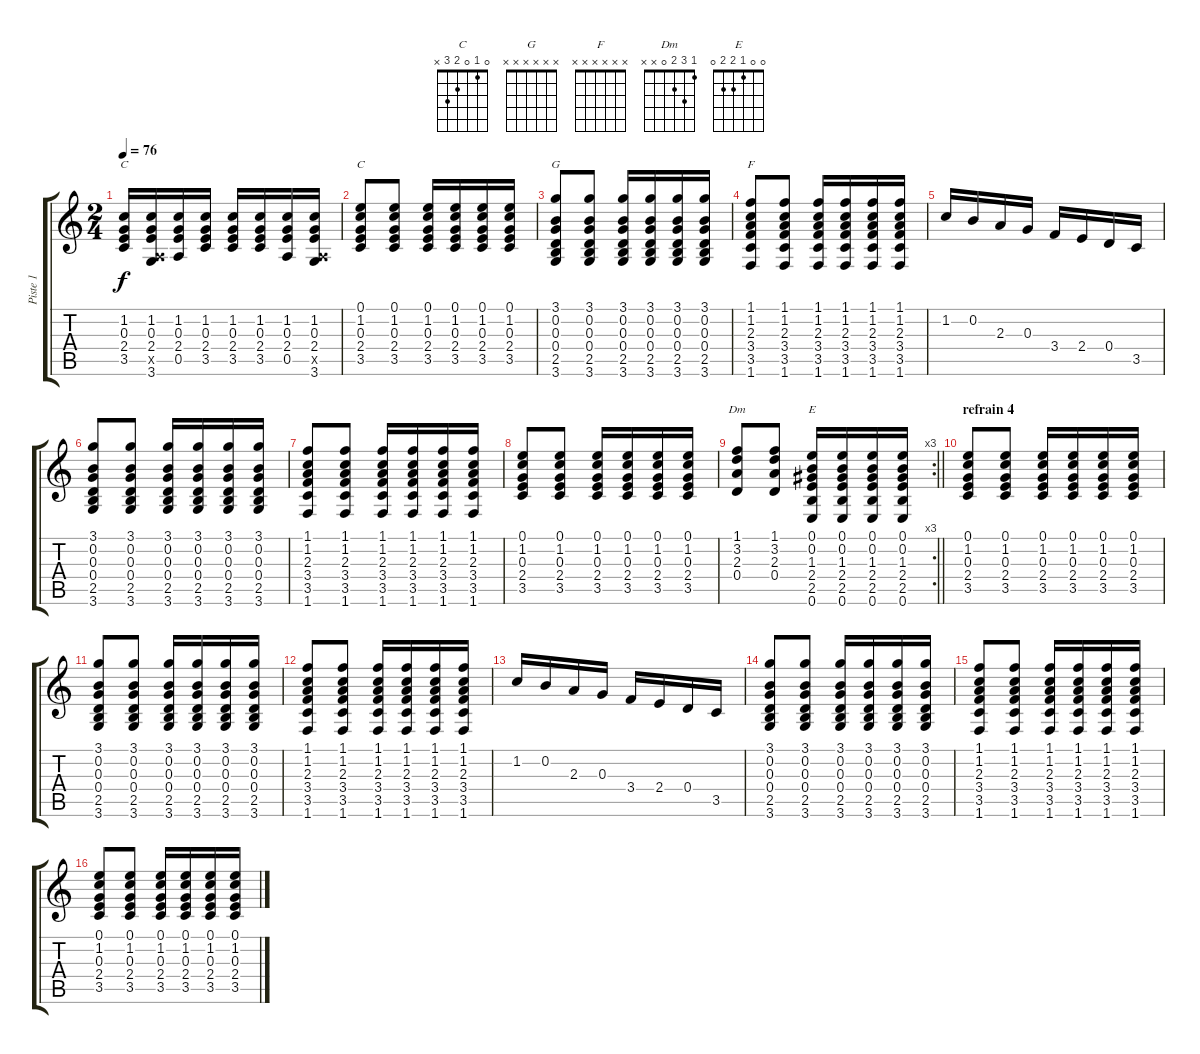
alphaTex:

\track ("Piste 1" "Piste 1") {instrument acousticguitarsteel}
\staff {score tabs}
\tuning (E4 B3 G3 D3 A2 E2) {hide}
\chord ("C" x 1 0 2 3 x)
\chord ("C" 0 1 0 2 3 x)
\chord ("G" x x x x x x)
\chord ("F" x x x x x x)
\chord ("Dm" 1 3 2 0 x x)
\chord ("E" 0 0 1 2 2 0)
\ts (2 4)
\tempo 76
\clef g2
\ks c
(1.2 0.3 2.4 3.5).16{ch "C" dy f} (1.2 0.3 2.4 0.5{x} 3.6).16 (1.2 0.3 2.4 0.5).16 (1.2 0.3 2.4 3.5).16 (1.2 0.3 2.4 3.5).16 (1.2 0.3 2.4 3.5).16 (1.2 0.3 2.4 0.5).16 (1.2 0.3 2.4 0.5{x} 3.6).16 |
(0.1 1.2 0.3 2.4 3.5).8{ch "C"} (0.1 1.2 0.3 2.4 3.5).8 (0.1 1.2 0.3 2.4 3.5).16 (0.1 1.2 0.3 2.4 3.5).16 (0.1 1.2 0.3 2.4 3.5).16 (0.1 1.2 0.3 2.4 3.5).16 |
(3.1 0.2 0.3 0.4 2.5 3.6).8{ch "G"} (3.1 0.2 0.3 0.4 2.5 3.6).8 (3.1 0.2 0.3 0.4 2.5 3.6).16 (3.1 0.2 0.3 0.4 2.5 3.6).16 (3.1 0.2 0.3 0.4 2.5 3.6).16 (3.1 0.2 0.3 0.4 2.5 3.6).16 |
(1.1 1.2 2.3 3.4 3.5 1.6).8{ch "F"} (1.1 1.2 2.3 3.4 3.5 1.6).8 (1.1 1.2 2.3 3.4 3.5 1.6).16 (1.1 1.2 2.3 3.4 3.5 1.6).16 (1.1 1.2 2.3 3.4 3.5 1.6).16 (1.1 1.2 2.3 3.4 3.5 1.6).16 |
1.2.16 0.2.16 2.3.16 0.3.16 3.4.16 2.4.16 0.4.16 3.5.16 |
(3.1 0.2 0.3 0.4 2.5 3.6).8 (3.1 0.2 0.3 0.4 2.5 3.6).8 (3.1 0.2 0.3 0.4 2.5 3.6).16 (3.1 0.2 0.3 0.4 2.5 3.6).16 (3.1 0.2 0.3 0.4 2.5 3.6).16 (3.1 0.2 0.3 0.4 2.5 3.6).16 |
(1.1 1.2 2.3 3.4 3.5 1.6).8 (1.1 1.2 2.3 3.4 3.5 1.6).8 (1.1 1.2 2.3 3.4 3.5 1.6).16 (1.1 1.2 2.3 3.4 3.5 1.6).16 (1.1 1.2 2.3 3.4 3.5 1.6).16 (1.1 1.2 2.3 3.4 3.5 1.6).16 |
(0.1 1.2 0.3 2.4 3.5).8 (0.1 1.2 0.3 2.4 3.5).8 (0.1 1.2 0.3 2.4 3.5).16 (0.1 1.2 0.3 2.4 3.5).16 (0.1 1.2 0.3 2.4 3.5).16 (0.1 1.2 0.3 2.4 3.5).16 |
\rc 3
\barLineRight lightlight
(1.1 3.2 2.3 0.4).8{ch "Dm"} (1.1 3.2 2.3 0.4).8 (0.1 0.2 1.3 2.4 2.5 0.6).16{ch "E"} (0.1 0.2 1.3 2.4 2.5 0.6).16 (0.1 0.2 1.3 2.4 2.5 0.6).16 (0.1 0.2 1.3 2.4 2.5 0.6).16 |
\section ("" "refrain 4")
(0.1 1.2 0.3 2.4 3.5).8 (0.1 1.2 0.3 2.4 3.5).8 (0.1 1.2 0.3 2.4 3.5).16 (0.1 1.2 0.3 2.4 3.5).16 (0.1 1.2 0.3 2.4 3.5).16 (0.1 1.2 0.3 2.4 3.5).16 |
(3.1 0.2 0.3 0.4 2.5 3.6).8 (3.1 0.2 0.3 0.4 2.5 3.6).8 (3.1 0.2 0.3 0.4 2.5 3.6).16 (3.1 0.2 0.3 0.4 2.5 3.6).16 (3.1 0.2 0.3 0.4 2.5 3.6).16 (3.1 0.2 0.3 0.4 2.5 3.6).16 |
(1.1 1.2 2.3 3.4 3.5 1.6).8 (1.1 1.2 2.3 3.4 3.5 1.6).8 (1.1 1.2 2.3 3.4 3.5 1.6).16 (1.1 1.2 2.3 3.4 3.5 1.6).16 (1.1 1.2 2.3 3.4 3.5 1.6).16 (1.1 1.2 2.3 3.4 3.5 1.6).16 |
1.2.16 0.2.16 2.3.16 0.3.16 3.4.16 2.4.16 0.4.16 3.5.16 |
(3.1 0.2 0.3 0.4 2.5 3.6).8 (3.1 0.2 0.3 0.4 2.5 3.6).8 (3.1 0.2 0.3 0.4 2.5 3.6).16 (3.1 0.2 0.3 0.4 2.5 3.6).16 (3.1 0.2 0.3 0.4 2.5 3.6).16 (3.1 0.2 0.3 0.4 2.5 3.6).16 |
(1.1 1.2 2.3 3.4 3.5 1.6).8 (1.1 1.2 2.3 3.4 3.5 1.6).8 (1.1 1.2 2.3 3.4 3.5 1.6).16 (1.1 1.2 2.3 3.4 3.5 1.6).16 (1.1 1.2 2.3 3.4 3.5 1.6).16 (1.1 1.2 2.3 3.4 3.5 1.6).16 |
(0.1 1.2 0.3 2.4 3.5).8 (0.1 1.2 0.3 2.4 3.5).8 (0.1 1.2 0.3 2.4 3.5).16 (0.1 1.2 0.3 2.4 3.5).16 (0.1 1.2 0.3 2.4 3.5).16 (0.1 1.2 0.3 2.4 3.5).16
